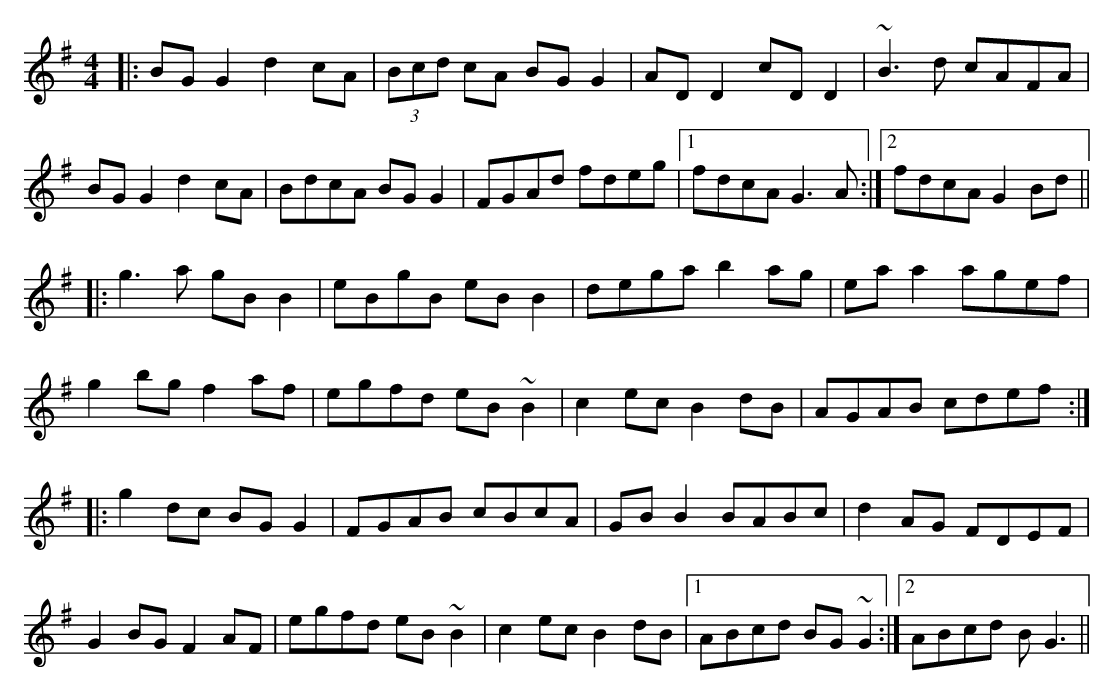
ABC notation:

X:1
M:4/4
K:G
|:BG G2 d2cA|(3Bcd cA BGG2|AD D2 cD D2|~B3d cAFA|
BGG2 d2cA|BdcA BG G2|FGAd fdeg|1 fdcA G3A:|2 fdcA G2Bd||
|:g3a gB B2|eBgB eB B2|dega b2ag|ea a2 agef|
g2bg f2af|egfd eB~B2|c2ec B2dB|AGAB cdef:|
|:g2dc BGG2|FGAB cBcA|GB B2 BABc|d2AG FDEF|
G2BG F2AF|egfd eB~B2|c2ec B2dB|1 ABcd BG~G2:|2 ABcd BG3||
